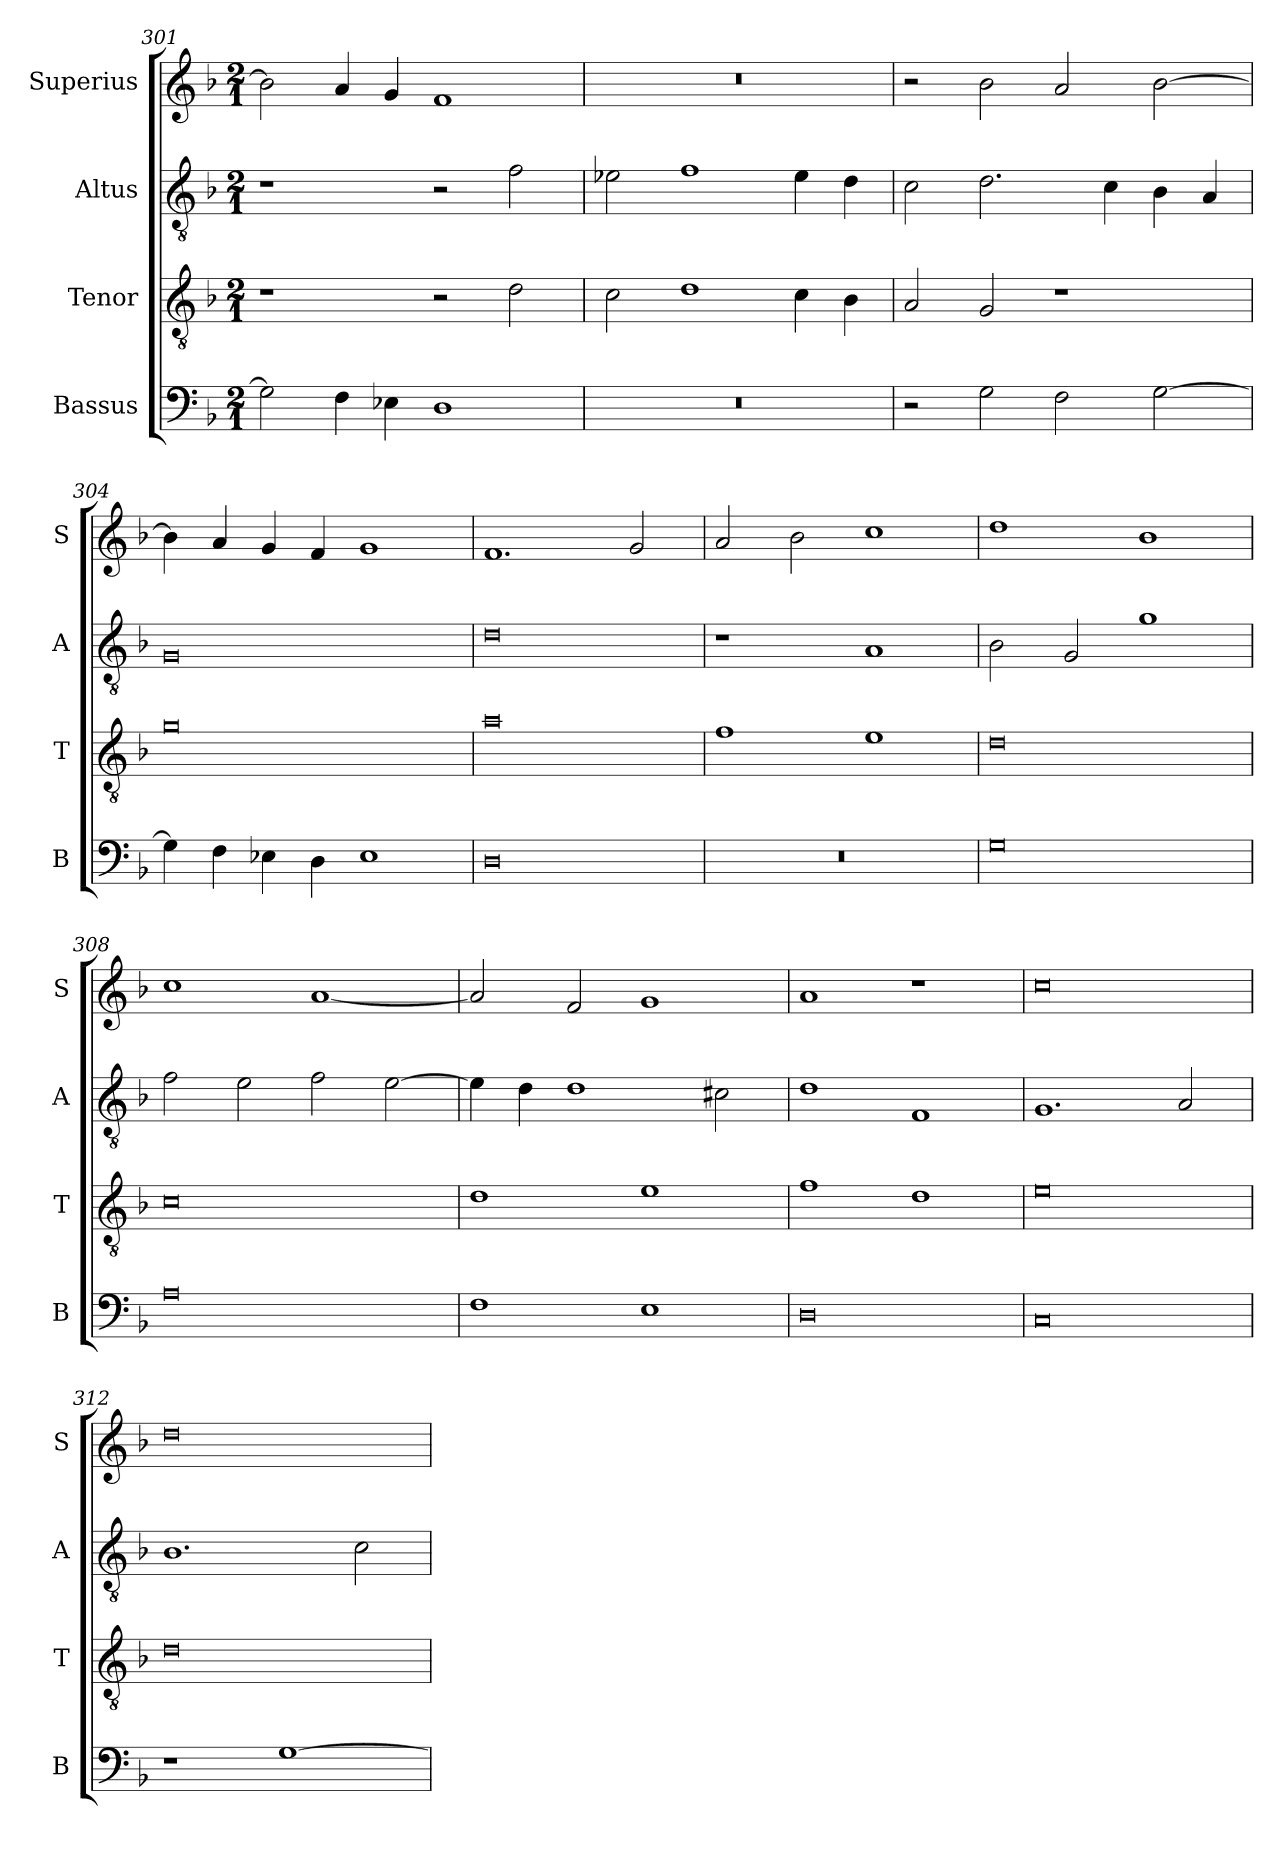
**kern	**kern	**kern	**kern
*part4	*part3	*part2	*part1
*staff4	*staff3	*staff2	*staff1
*I"Bassus	*I"Tenor	*I"Altus	*I"Superius
*I'B	*I'T	*I'A	*I'S
*clefF4	*clefGv2	*clefGv2	*clefG2
*k[b-]	*k[b-]	*k[b-]	*k[b-]
*M2/1	*M2/1	*M2/1	*M2/1
=301	=301	=301	=301
2G\]	1r	1r	2b-\]
4F\	.	.	4a/
4E-X\	.	.	4g/
1D	2r	2r	1f
.	2d\	2f\	.
=302	=302	=302	=302
0r	2c\	2e-X\	0r
.	1d	1f	.
.	4c\	4e-\	.
.	4B-\	4d\	.
=303	=303	=303	=303
2r	2A/	2c\	2r
2G\	2G/	2.d\	2b-\
2F\	1r	.	2a/
.	.	4c\	.
[2G\	.	4B-\	[2b-\
.	.	4A/	.
=304	=304	=304	=304
4G\]	0g	0G	4b-\]
4F\	.	.	4a/
4E-X\	.	.	4g/
4D\	.	.	4f/
1E-	.	.	1g
=305	=305	=305	=305
0D	0a	0d	1.f
.	.	.	2g/
=306	=306	=306	=306
0r	1f	1r	2a/
.	.	.	2b-\
.	1e	1A	1cc
=307	=307	=307	=307
0G	0d	2B-\	1dd
.	.	2G/	.
.	.	1g	1b-
=308	=308	=308	=308
0A	0c	2f\	1cc
.	.	2e\	.
.	.	2f\	[1a
.	.	[2e\	.
=309	=309	=309	=309
1F	1d	4e\]	2a/]
.	.	4d\	.
.	.	1d	2f/
1E	1e	.	1g
.	.	2c#X\	.
=310	=310	=310	=310
0D	1f	1d	1a
.	1d	1F	1r
=311	=311	=311	=311
0C	0e	1.G	0cc
.	.	2A/	.
=312	=312	=312	=312
1r	0d	1.B-	0dd
[1G	.	.	.
.	.	2c\	.
=	=	=	=
*-	*-	*-	*-
